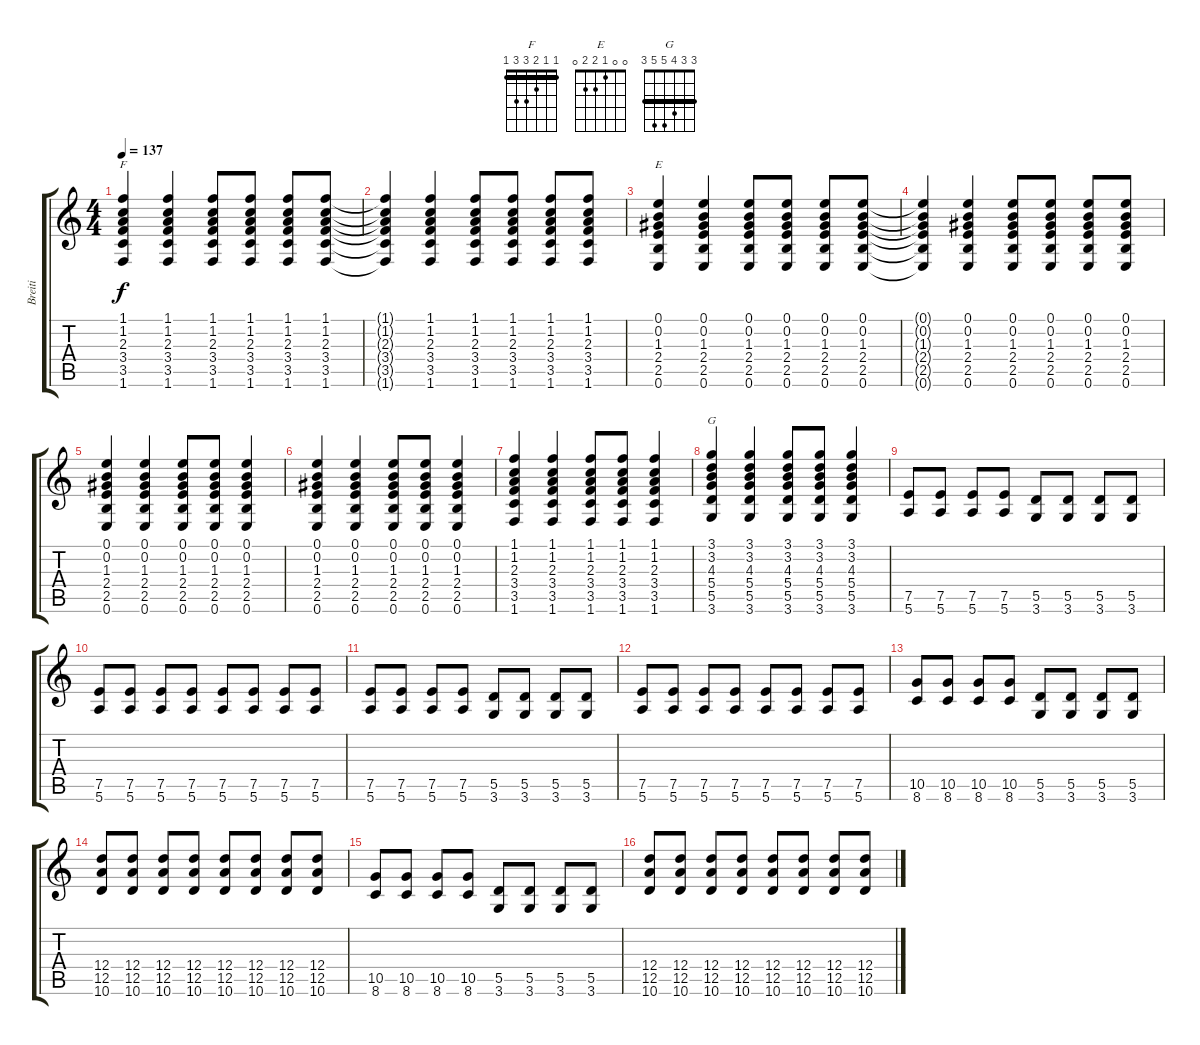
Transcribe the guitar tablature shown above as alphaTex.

\track ("Breiti" "Breiti") {instrument electricguitarmuted}
\staff {score tabs}
\tuning (E4 B3 G3 D3 A2 E2) {hide}
\chord ("F" 1 1 2 3 3 1) {barre 1}
\chord ("E" 0 0 1 2 2 0)
\chord ("G" 3 3 4 5 5 3) {barre 3}
\ts (4 4)
\tempo 137
\clef g2
\ks c
(1.1 1.2 2.3 3.4 3.5 1.6).4{ch "F" dy f} (1.1 1.2 2.3 3.4 3.5 1.6).4 (1.1 1.2 2.3 3.4 3.5 1.6).8 (1.1 1.2 2.3 3.4 3.5 1.6).8 (1.1 1.2 2.3 3.4 3.5 1.6).8 (1.1 1.2 2.3 3.4 3.5 1.6).8 |
(1.1{t} 1.2{t} 2.3{t} 3.4{t} 3.5{t} 1.6{t}).4 (1.1 1.2 2.3 3.4 3.5 1.6).4 (1.1 1.2 2.3 3.4 3.5 1.6).8 (1.1 1.2 2.3 3.4 3.5 1.6).8 (1.1 1.2 2.3 3.4 3.5 1.6).8 (1.1 1.2 2.3 3.4 3.5 1.6).8 |
(0.1 0.2 1.3 2.4 2.5 0.6).4{ch "E"} (0.1 0.2 1.3 2.4 2.5 0.6).4 (0.1 0.2 1.3 2.4 2.5 0.6).8 (0.1 0.2 1.3 2.4 2.5 0.6).8 (0.1 0.2 1.3 2.4 2.5 0.6).8 (0.1 0.2 1.3 2.4 2.5 0.6).8 |
(0.1{t} 0.2{t} 1.3{t} 2.4{t} 2.5{t} 0.6{t}).4 (0.1 0.2 1.3 2.4 2.5 0.6).4 (0.1 0.2 1.3 2.4 2.5 0.6).8 (0.1 0.2 1.3 2.4 2.5 0.6).8 (0.1 0.2 1.3 2.4 2.5 0.6).8 (0.1 0.2 1.3 2.4 2.5 0.6).8 |
(0.1 0.2 1.3 2.4 2.5 0.6).4 (0.1 0.2 1.3 2.4 2.5 0.6).4 (0.1 0.2 1.3 2.4 2.5 0.6).8 (0.1 0.2 1.3 2.4 2.5 0.6).8 (0.1 0.2 1.3 2.4 2.5 0.6).4 |
(0.1 0.2 1.3 2.4 2.5 0.6).4 (0.1 0.2 1.3 2.4 2.5 0.6).4 (0.1 0.2 1.3 2.4 2.5 0.6).8 (0.1 0.2 1.3 2.4 2.5 0.6).8 (0.1 0.2 1.3 2.4 2.5 0.6).4 |
(1.1 1.2 2.3 3.4 3.5 1.6).4 (1.1 1.2 2.3 3.4 3.5 1.6).4 (1.1 1.2 2.3 3.4 3.5 1.6).8 (1.1 1.2 2.3 3.4 3.5 1.6).8 (1.1 1.2 2.3 3.4 3.5 1.6).4 |
(3.1 3.2 4.3 5.4 5.5 3.6).4{ch "G"} (3.1 3.2 4.3 5.4 5.5 3.6).4 (3.1 3.2 4.3 5.4 5.5 3.6).8 (3.1 3.2 4.3 5.4 5.5 3.6).8 (3.1 3.2 4.3 5.4 5.5 3.6).4 |
(7.5 5.6).8 (7.5 5.6).8 (7.5 5.6).8 (7.5 5.6).8 (5.5 3.6).8 (5.5 3.6).8 (5.5 3.6).8 (5.5 3.6).8 |
(7.5 5.6).8 (7.5 5.6).8 (7.5 5.6).8 (7.5 5.6).8 (7.5 5.6).8 (7.5 5.6).8 (7.5 5.6).8 (7.5 5.6).8 |
(7.5 5.6).8 (7.5 5.6).8 (7.5 5.6).8 (7.5 5.6).8 (5.5 3.6).8 (5.5 3.6).8 (5.5 3.6).8 (5.5 3.6).8 |
(7.5 5.6).8 (7.5 5.6).8 (7.5 5.6).8 (7.5 5.6).8 (7.5 5.6).8 (7.5 5.6).8 (7.5 5.6).8 (7.5 5.6).8 |
(10.5 8.6).8 (10.5 8.6).8 (10.5 8.6).8 (10.5 8.6).8 (5.5 3.6).8 (5.5 3.6).8 (5.5 3.6).8 (5.5 3.6).8 |
(12.4 12.5 10.6).8 (12.4 12.5 10.6).8 (12.4 12.5 10.6).8 (12.4 12.5 10.6).8 (12.4 12.5 10.6).8 (12.4 12.5 10.6).8 (12.4 12.5 10.6).8 (12.4 12.5 10.6).8 |
(10.5 8.6).8 (10.5 8.6).8 (10.5 8.6).8 (10.5 8.6).8 (5.5 3.6).8 (5.5 3.6).8 (5.5 3.6).8 (5.5 3.6).8 |
(12.4 12.5 10.6).8 (12.4 12.5 10.6).8 (12.4 12.5 10.6).8 (12.4 12.5 10.6).8 (12.4 12.5 10.6).8 (12.4 12.5 10.6).8 (12.4 12.5 10.6).8 (12.4 12.5 10.6).8
